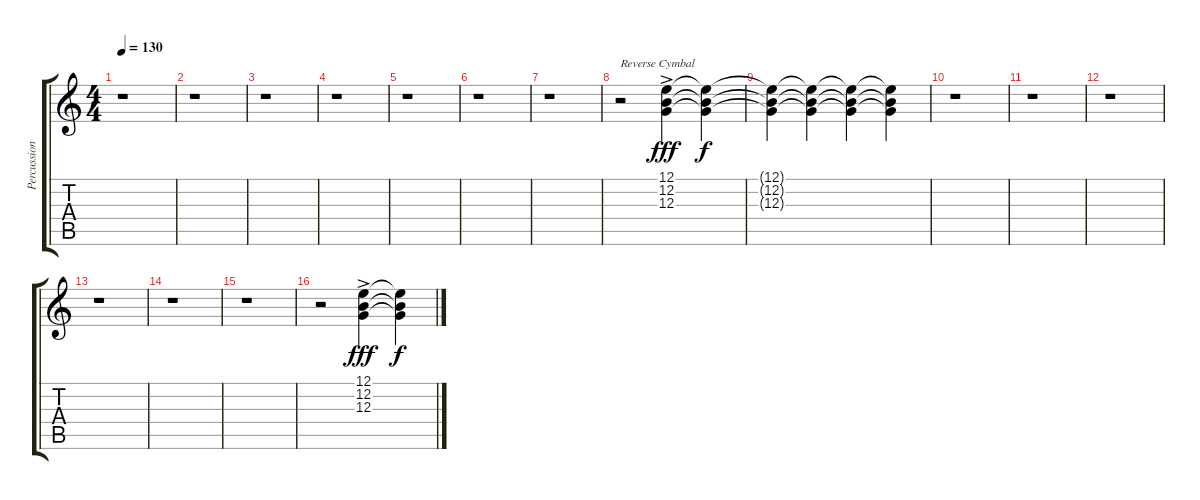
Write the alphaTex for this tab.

\track ("Percussions" "Percussion") {instrument synthdrum}
\staff {score tabs}
\tuning (E4 B3 G3 D3 A2 E2) {hide}
\ts (4 4)
\tempo 130
\clef g2
\ks c
r.1{dy f} |
r.1 |
r.1 |
r.1 |
r.1 |
r.1 |
r.1 |
r.2{txt "Reverse Cymbal"} (12.1{ac} 12.2 12.3).4{dy fff volume 16 instrument reversecymbal} (12.1{t} 12.2{t} 12.3{t}).4{dy f volume 12 instrument reversecymbal} |
\section ("" "")
(12.1{t} 12.2{t} 12.3{t}).4{volume 10 instrument reversecymbal} (12.1{t} 12.2{t} 12.3{t}).4{volume 8 instrument reversecymbal} (12.1{t} 12.2{t} 12.3{t}).4{volume 6 instrument reversecymbal} (12.1{t} 12.2{t} 12.3{t}).4{volume 3 instrument reversecymbal} |
r.1 |
r.1 |
r.1 |
r.1 |
r.1 |
r.1 |
r.2 (12.1{ac} 12.2 12.3).4{dy fff volume 16 instrument reversecymbal} (12.1{t} 12.2{t} 12.3{t}).4{dy f volume 12 instrument reversecymbal}
